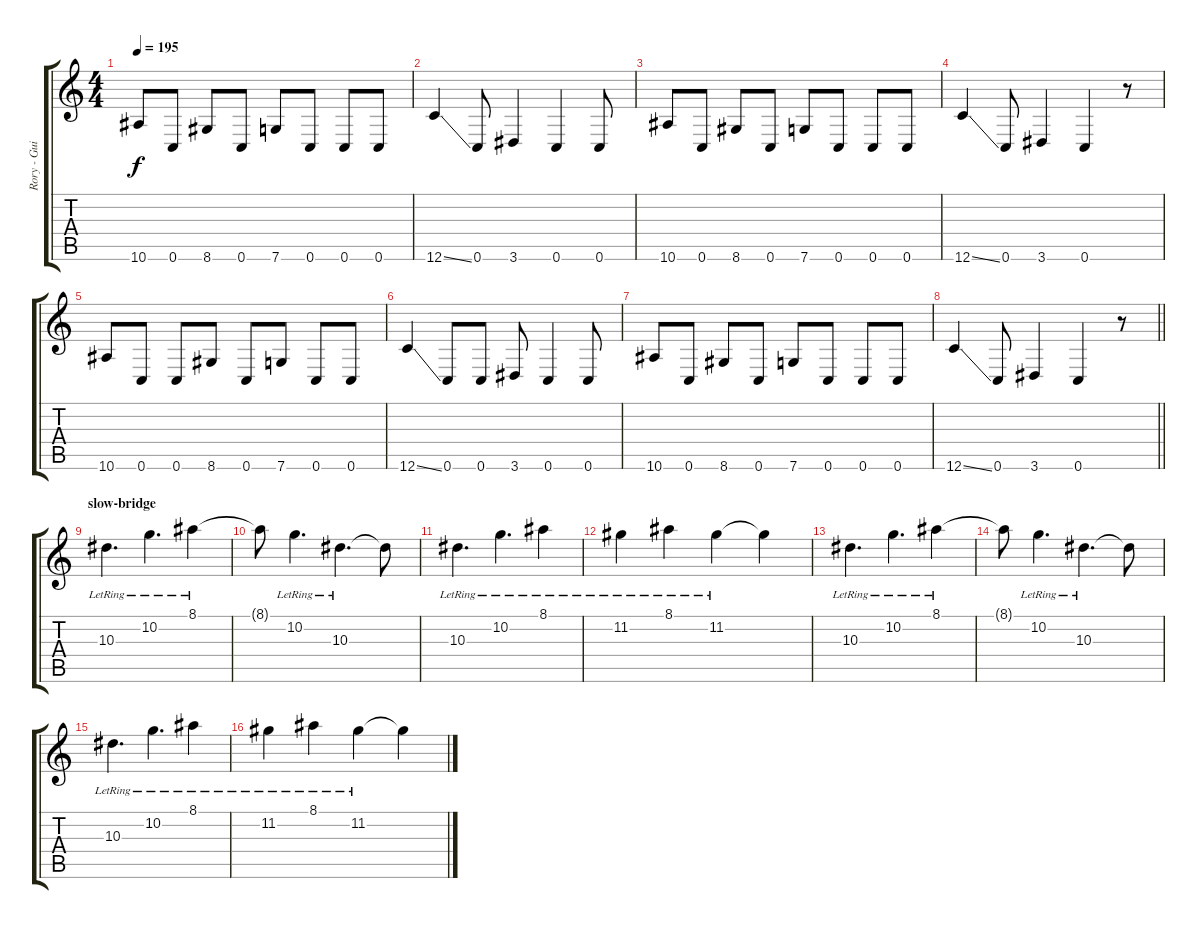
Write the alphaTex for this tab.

\track ("Rory - Guitar" "Rory - Gui") {instrument distortionguitar}
\staff {score tabs}
\tuning (D4 A3 F3 C3 G2 C2) {hide}
\ts (4 4)
\tempo 195
\clef g2
\ks c
10.6.8{dy f} 0.6.8 8.6.8 0.6.8 7.6.8 0.6.8 0.6.8 0.6.8 |
12.6{ss}.4 0.6.8 3.6.4 0.6.4 0.6.8 |
10.6.8 0.6.8 8.6.8 0.6.8 7.6.8 0.6.8 0.6.8 0.6.8 |
12.6{ss}.4 0.6.8 3.6.4 0.6.4 r.8 |
10.6.8 0.6.8 0.6.8 8.6.8 0.6.8 7.6.8 0.6.8 0.6.8 |
12.6{ss}.4 0.6.8 0.6.8 3.6.8 0.6.4 0.6.8 |
10.6.8 0.6.8 8.6.8 0.6.8 7.6.8 0.6.8 0.6.8 0.6.8 |
\barLineRight lightlight
12.6{ss}.4 0.6.8 3.6.4 0.6.4 r.8{instrument electricguitarjazz} |
\section ("" "slow-bridge")
10.3{lr}.4{d} 10.2{lr}.4{d} 8.1{lr}.4 |
8.1{t}.8 10.2{lr}.4{d} 10.3{lr}.4{d} 10.3{t}.8 |
10.3{lr}.4{d} 10.2{lr}.4{d} 8.1{lr}.4 |
11.2{lr}.4 8.1{lr}.4 11.2{lr}.4 11.2{t}.4 |
10.3{lr}.4{d} 10.2{lr}.4{d} 8.1{lr}.4 |
8.1{t}.8 10.2{lr}.4{d} 10.3{lr}.4{d} 10.3{t}.8 |
10.3{lr}.4{d} 10.2{lr}.4{d} 8.1{lr}.4 |
11.2{lr}.4 8.1{lr}.4 11.2{lr}.4 11.2{t}.4
